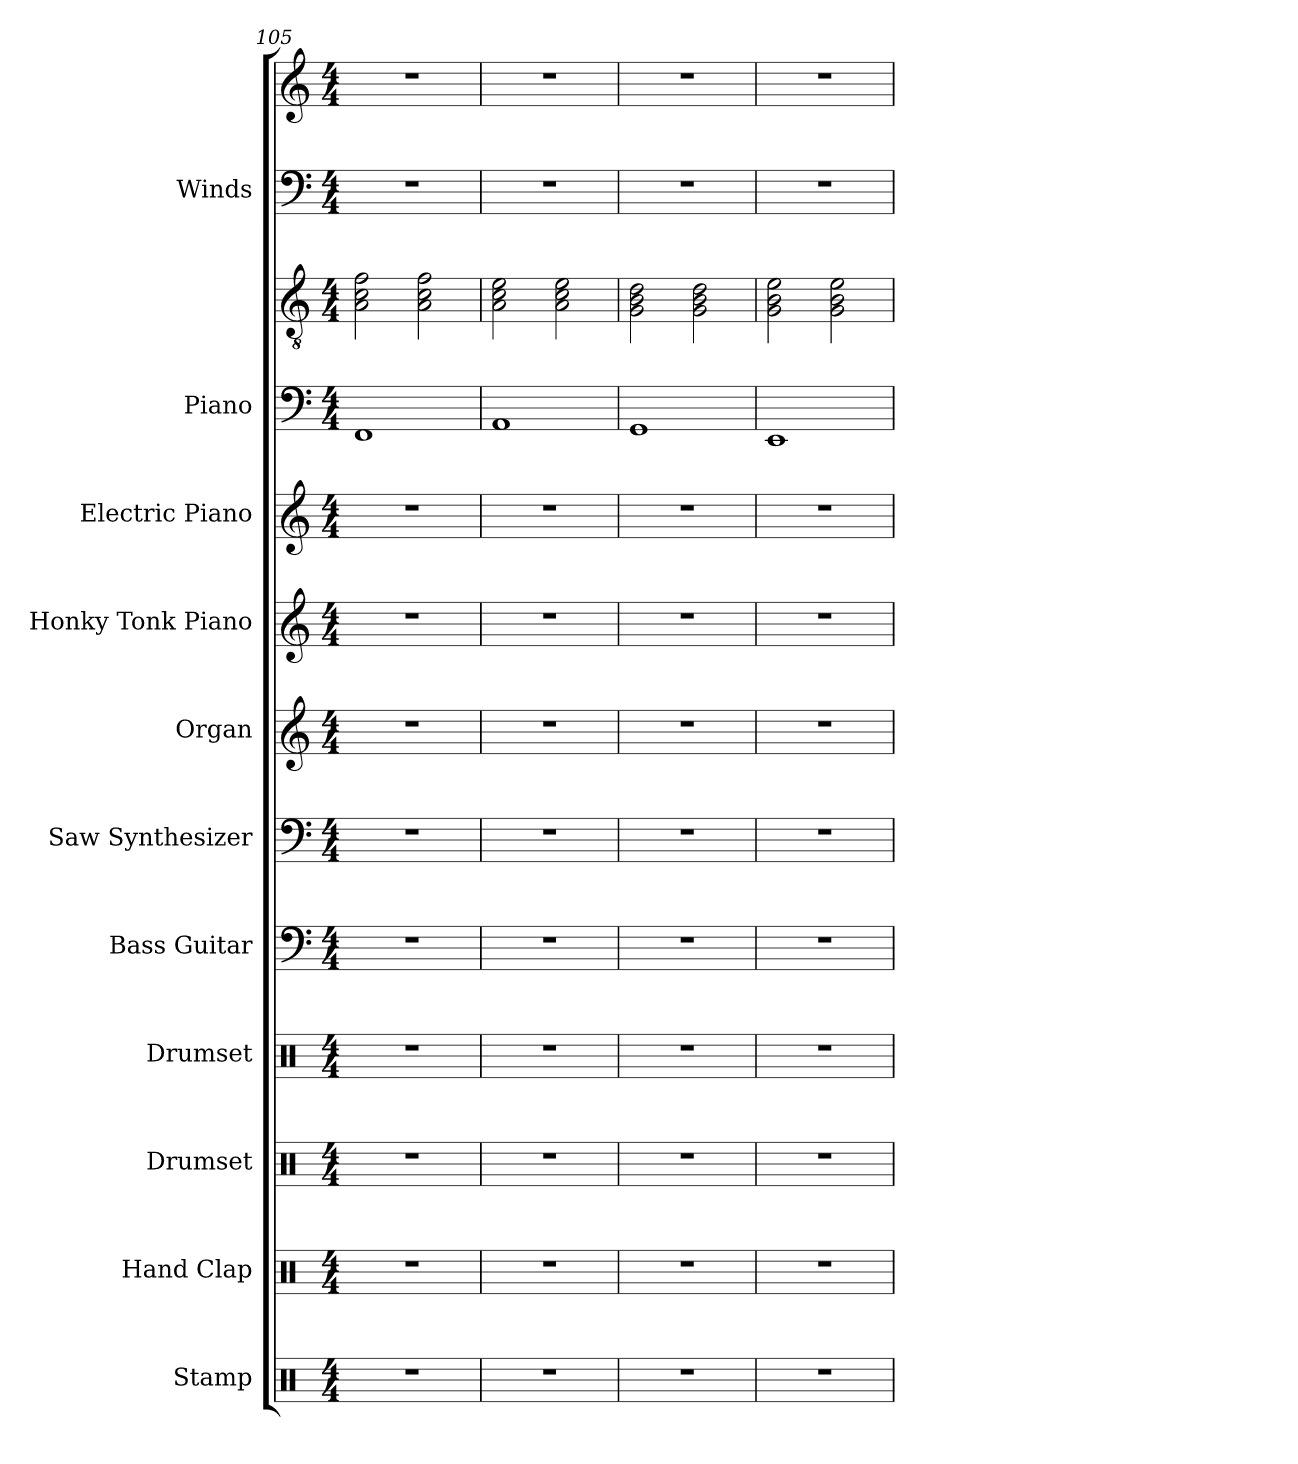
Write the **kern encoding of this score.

**kern	**kern	**kern	**kern	**kern	**kern	**kern	**kern	**kern	**kern	**kern	**kern	**kern
*part11	*part10	*part9	*part8	*part7	*part6	*part5	*part4	*part3	*part2	*part2	*part1	*part1
*staff13	*staff12	*staff11	*staff10	*staff9	*staff8	*staff7	*staff6	*staff5	*staff4	*staff3	*staff2	*staff1
*I"Stamp	*I"Hand Clap	*I"Drumset	*I"Drumset	*I"Bass Guitar	*I"Saw Synthesizer	*I"Organ	*I"Honky Tonk Piano	*I"Electric Piano	*I"Piano	*	*I"Winds	*
*I'Sta.	*I'Hd. Clp.	*I'D. Set	*I'D. Set	*I'B. Guit.	*I'Synth.	*I'Org.	*I'Hnk. Pno.	*I'El. Pno.	*I'Pno.	*	*I'W.	*
*clefX	*clefX	*clefX	*clefX	*clefF4	*clefF4	*clefG2	*clefG2	*clefG2	*clefF4	*clefGv2	*clefF4	*clefG2
*	*	*	*	*ITrd7c12	*	*	*	*	*	*	*	*
*k[]	*k[]	*k[]	*k[]	*k[]	*k[]	*k[]	*k[]	*k[]	*k[]	*k[]	*k[]	*k[]
*M4/4	*M4/4	*M4/4	*M4/4	*M4/4	*M4/4	*M4/4	*M4/4	*M4/4	*M4/4	*M4/4	*M4/4	*M4/4
=105	=105	=105	=105	=105	=105	=105	=105	=105	=105	=105	=105	=105
1r	1r	1r	1r	1r	1r	1r	1r	1r	1FF	2A\ 2c\ 2f\	1r	1r
.	.	.	.	.	.	.	.	.	.	2A\ 2c\ 2f\	.	.
=106	=106	=106	=106	=106	=106	=106	=106	=106	=106	=106	=106	=106
1r	1r	1r	1r	1r	1r	1r	1r	1r	1AA	2A\ 2c\ 2e\	1r	1r
.	.	.	.	.	.	.	.	.	.	2A\ 2c\ 2e\	.	.
=107	=107	=107	=107	=107	=107	=107	=107	=107	=107	=107	=107	=107
1r	1r	1r	1r	1r	1r	1r	1r	1r	1GG	2G\ 2B\ 2d\	1r	1r
.	.	.	.	.	.	.	.	.	.	2G\ 2B\ 2d\	.	.
=108	=108	=108	=108	=108	=108	=108	=108	=108	=108	=108	=108	=108
1r	1r	1r	1r	1r	1r	1r	1r	1r	1EE	2G\ 2B\ 2e\	1r	1r
.	.	.	.	.	.	.	.	.	.	2G\ 2B\ 2e\	.	.
=	=	=	=	=	=	=	=	=	=	=	=	=
*-	*-	*-	*-	*-	*-	*-	*-	*-	*-	*-	*-	*-
